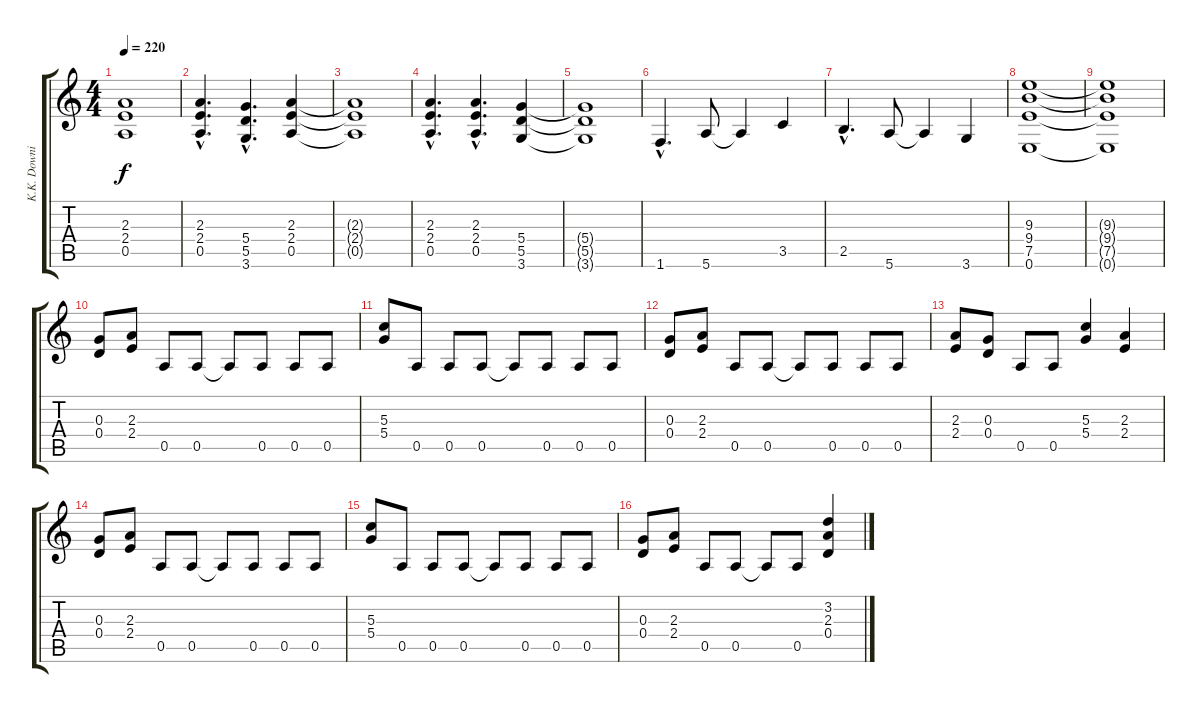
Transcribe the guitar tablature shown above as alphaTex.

\track ("K.K. Downing" "K.K. Downi") {instrument distortionguitar}
\staff {score tabs}
\tuning (E4 B3 G3 D3 A2 E2) {hide}
\ts (4 4)
\tempo 220
\clef g2
\ks c
(2.3{t} 2.4{t} 0.5{t}).1{dy f} |
(2.3{hac} 2.4{hac} 0.5{hac}).4{d} (5.4{hac} 5.5{hac} 3.6{hac}).4{d} (2.3 2.4 0.5).4 |
(2.3{t} 2.4{t} 0.5{t}).1 |
(2.3{hac} 2.4{hac} 0.5{hac}).4{d} (2.3{hac} 2.4{hac} 0.5{hac}).4{d} (5.4 5.5 3.6).4 |
(5.4{t} 5.5{t} 3.6{t}).1 |
1.6{hac}.4{d} 5.6.8 5.6{t}.4 3.5.4 |
2.5{hac}.4{d} 5.6.8 5.6{t}.4 3.6.4 |
(9.3 9.4 7.5 0.6).1 |
(9.3{t} 9.4{t} 7.5{t} 0.6{t}).1 |
(0.3 0.4).8 (2.3 2.4).8 0.5.8 0.5.8 0.5{t}.8 0.5.8 0.5.8 0.5.8 |
(5.3 5.4).8 0.5.8 0.5.8 0.5.8 0.5{t}.8 0.5.8 0.5.8 0.5.8 |
(0.3 0.4).8 (2.3 2.4).8 0.5.8 0.5.8 0.5{t}.8 0.5.8 0.5.8 0.5.8 |
(2.3 2.4).8 (0.3 0.4).8 0.5.8 0.5.8 (5.3 5.4).4 (2.3 2.4).4 |
(0.3 0.4).8 (2.3 2.4).8 0.5.8 0.5.8 0.5{t}.8 0.5.8 0.5.8 0.5.8 |
(5.3 5.4).8 0.5.8 0.5.8 0.5.8 0.5{t}.8 0.5.8 0.5.8 0.5.8 |
(0.3 0.4).8 (2.3 2.4).8 0.5.8 0.5.8 0.5{t}.8 0.5.8 (3.2 2.3 0.4).4
